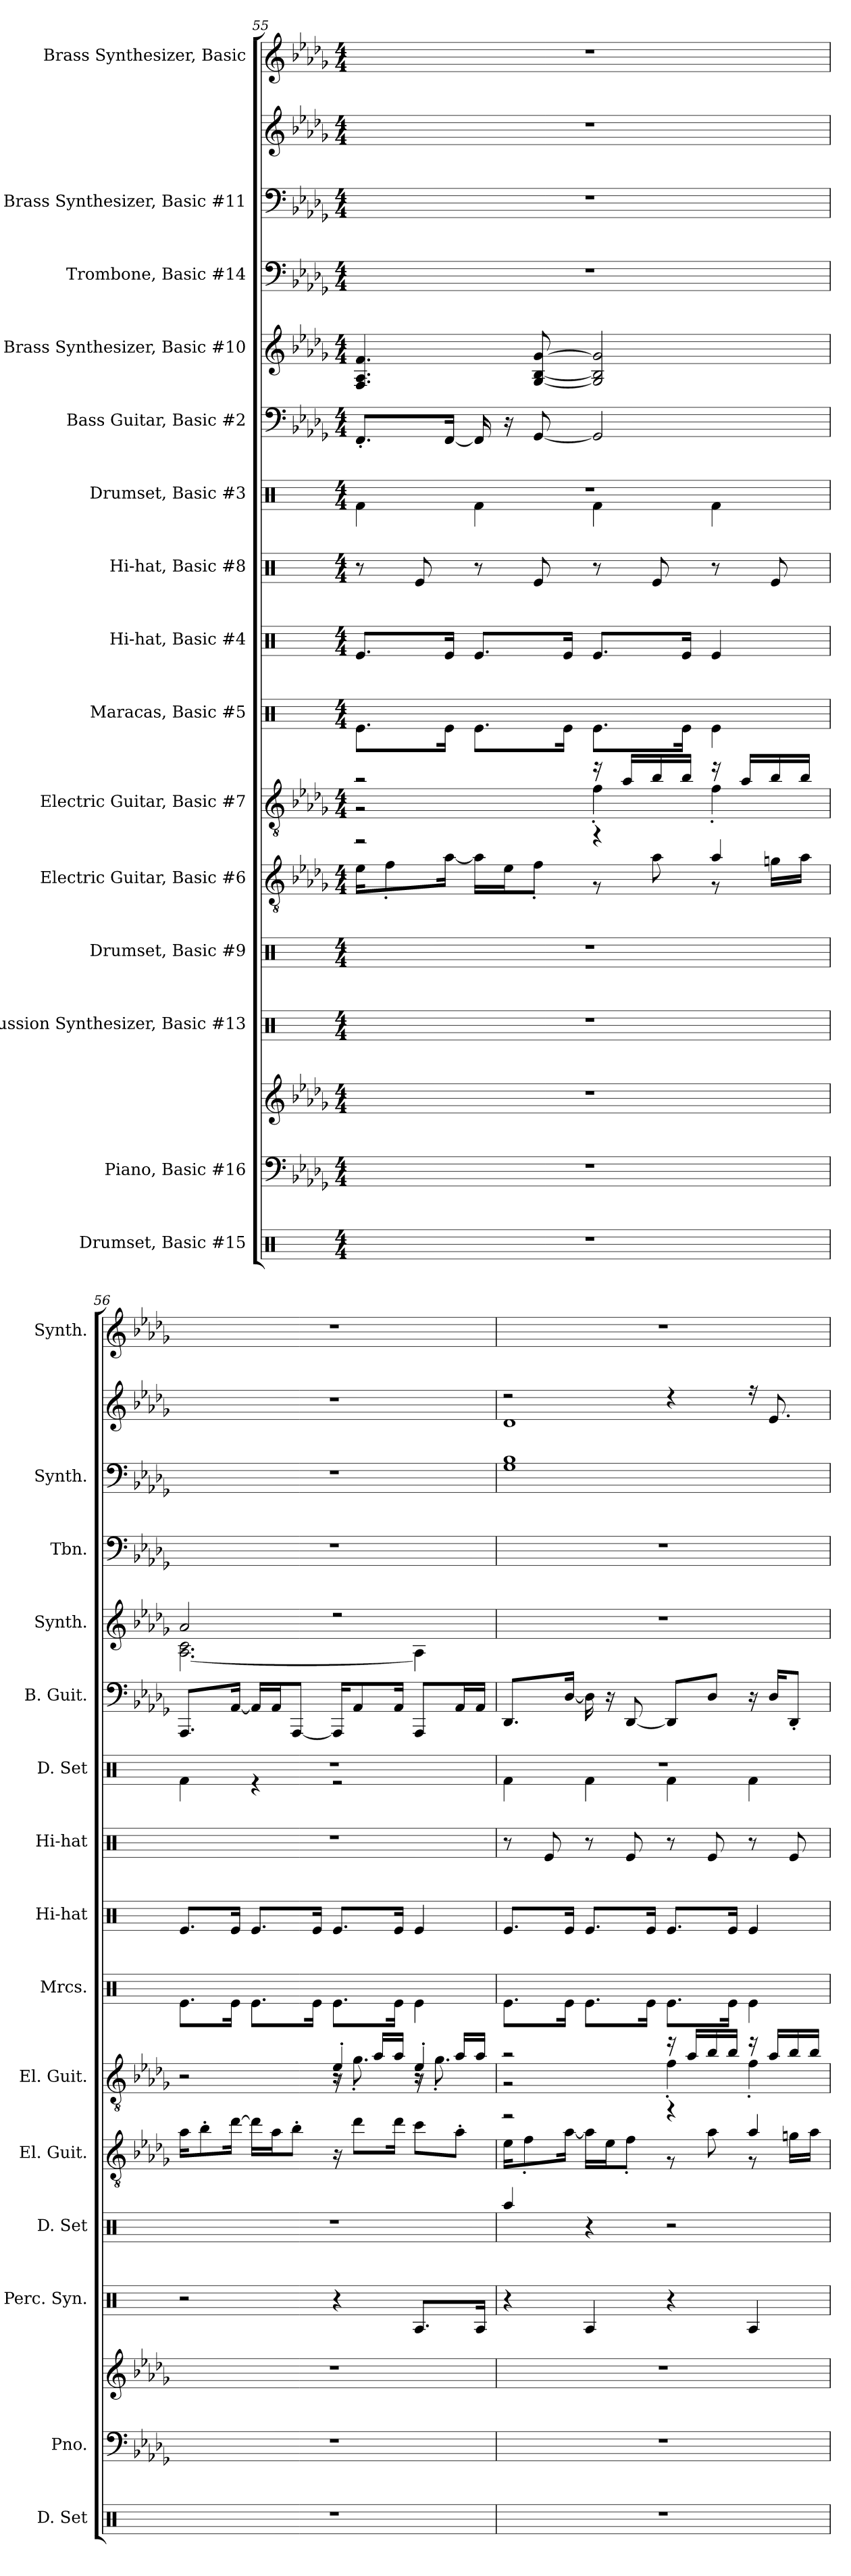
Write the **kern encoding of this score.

**kern	**kern	**kern	**kern	**kern	**kern	**kern	**kern	**kern	**kern	**kern	**kern	**kern	**kern	**kern	**kern	**kern
*part15	*part14	*part14	*part13	*part12	*part11	*part10	*part9	*part8	*part7	*part6	*part5	*part4	*part3	*part2	*part2	*part1
*staff17	*staff16	*staff15	*staff14	*staff13	*staff12	*staff11	*staff10	*staff9	*staff8	*staff7	*staff6	*staff5	*staff4	*staff3	*staff2	*staff1
*I"Drumset, Basic #15	*I"Piano, Basic #16	*	*I"Percussion Synthesizer, Basic #13	*I"Drumset, Basic #9	*I"Electric Guitar, Basic #6	*I"Electric Guitar, Basic #7	*I"Maracas, Basic #5	*I"Hi-hat, Basic #4	*I"Hi-hat, Basic #8	*I"Drumset, Basic #3	*I"Bass Guitar, Basic #2	*I"Brass Synthesizer, Basic #10	*I"Trombone, Basic #14	*I"Brass Synthesizer, Basic #11	*	*I"Brass Synthesizer, Basic
*I'D. Set	*I'Pno.	*	*I'Perc. Syn.	*I'D. Set	*I'El. Guit.	*I'El. Guit.	*I'Mrcs.	*I'Hi-hat	*I'Hi-hat	*I'D. Set	*I'B. Guit.	*I'Synth.	*I'Tbn.	*I'Synth.	*	*I'Synth.
*clefX	*clefF4	*clefG2	*clefX	*clefX	*clefGv2	*clefGv2	*clefX	*clefX	*clefX	*clefX	*clefF4	*clefG2	*clefF4	*clefF4	*clefG2	*clefG2
*	*	*	*	*	*	*	*	*	*	*	*ITrd7c12	*	*	*	*	*
*k[]	*k[b-e-a-d-g-]	*k[b-e-a-d-g-]	*k[]	*k[]	*k[b-e-a-d-g-]	*k[b-e-a-d-g-]	*k[]	*k[]	*k[]	*k[]	*k[b-e-a-d-g-]	*k[b-e-a-d-g-]	*k[b-e-a-d-g-]	*k[b-e-a-d-g-]	*k[b-e-a-d-g-]	*k[b-e-a-d-g-]
*M4/4	*M4/4	*M4/4	*M4/4	*M4/4	*M4/4	*M4/4	*M4/4	*M4/4	*M4/4	*M4/4	*M4/4	*M4/4	*M4/4	*M4/4	*M4/4	*M4/4
=55	=55	=55	=55	=55	=55	=55	=55	=55	=55	=55	=55	=55	=55	=55	=55	=55
*	*	*	*	*	*^	*^	*	*	*	*^	*	*	*	*	*	*
1r	1r	1r	1r	1r	2r	16e-\KL	2r	2r	8.Re\L	8.Re/L	8r	1r	4Rf\	8.FFF'/L	4.F/ 4.A-/ 4.f/	1r	1r	1r	1r
.	.	.	.	.	.	8f'\	.	.	.	.	.	.	.	.	.	.	.	.	.
.	.	.	.	.	.	.	.	.	.	.	8Re/	.	.	.	.	.	.	.	.
.	.	.	.	.	.	[16a-\Jk	.	.	16Re\Jk	16Re/Jk	.	.	.	[16FFF/Jk	.	.	.	.	.
.	.	.	.	.	.	16a-\LL]	.	.	8.Re\L	8.Re/L	8r	.	4Rf\	16FFF/]	.	.	.	.	.
.	.	.	.	.	.	16e-\J	.	.	.	.	.	.	.	16r	.	.	.	.	.
.	.	.	.	.	.	8f'\J	.	.	.	.	8Re/	.	.	[8GGG-/	[8G-/ [8B-/ [8g-/	.	.	.	.
.	.	.	.	.	.	.	.	.	16Re\Jk	16Re/Jk	.	.	.	.	.	.	.	.	.
.	.	.	.	.	4r	8r	16r	4f'\	8.Re\L	8.Re/L	8r	.	4Rf\	2GGG-/]	2G-/] 2B-/] 2g-/]	.	.	.	.
.	.	.	.	.	.	.	16a-/LL	.	.	.	.	.	.	.	.	.	.	.	.
.	.	.	.	.	.	8a-\	16b-/	.	.	.	8Re/	.	.	.	.	.	.	.	.
.	.	.	.	.	.	.	16b-/JJ	.	16Re\Jk	16Re/Jk	.	.	.	.	.	.	.	.	.
.	.	.	.	.	4a-/	8r	16r	4f'\	4Re\	4Re/	8r	.	4Rf\	.	.	.	.	.	.
.	.	.	.	.	.	.	16a-/LL	.	.	.	.	.	.	.	.	.	.	.	.
.	.	.	.	.	.	16gn\LL	16b-/	.	.	.	8Re/	.	.	.	.	.	.	.	.
.	.	.	.	.	.	16a-\JJ	16b-/JJ	.	.	.	.	.	.	.	.	.	.	.	.
*	*	*	*	*	*v	*v	*	*	*	*	*	*	*	*	*	*	*	*	*
!!LO:PB:g=z
=56	=56	=56	=56	=56	=56	=56	=56	=56	=56	=56	=56	=56	=56	=56	=56	=56	=56	=56
*	*	*	*	*	*	*	*^	*	*	*	*	*	*	*^	*	*	*	*
1r	1r	1r	2r	1r	16a-\KL	2r	2r	2r	8.Re\L	8.Re/L	1r	1r	4Rf\	8.AAAA-/L	2a-/	[2.A-\ 2.c\	1r	1r	1r	1r
.	.	.	.	.	8b-'\	.	.	.	.	.	.	.	.	.	.	.	.	.	.	.
.	.	.	.	.	[16dd-\Jk	.	.	.	16Re\Jk	16Re/Jk	.	.	.	[16AAA-/Jk	.	.	.	.	.	.
.	.	.	.	.	16dd-\LL]	.	.	.	8.Re\L	8.Re/L	.	.	4r	16AAA-/LL]	.	.	.	.	.	.
.	.	.	.	.	16a-\J	.	.	.	.	.	.	.	.	16AAA-/J	.	.	.	.	.	.
.	.	.	.	.	8b-'\J	.	.	.	.	.	.	.	.	[8AAAA-/J	.	.	.	.	.	.
.	.	.	.	.	.	.	.	.	16Re\Jk	16Re/Jk	.	.	.	.	.	.	.	.	.	.
.	.	.	4r	.	16r	8r	16r	4e-'/	8.Re\L	8.Re/L	.	.	2r	16AAAA-/KL]	2r	.	.	.	.	.
.	.	.	.	.	8dd-\L	.	8.g-'\	.	.	.	.	.	.	8AAA-/	.	.	.	.	.	.
.	.	.	.	.	.	16a-/LL	.	.	.	.	.	.	.	.	.	.	.	.	.	.
.	.	.	.	.	16dd-\Jk	16a-/JJ	.	.	16Re\Jk	16Re/Jk	.	.	.	16AAA-/Jk	.	.	.	.	.	.
.	.	.	8.RA/L	.	8cc\L	8r	16r	4e-'/	4Re\	4Re/	.	.	.	8AAAA-/L	.	4A-\]	.	.	.	.
.	.	.	.	.	.	.	8.g-'\	.	.	.	.	.	.	.	.	.	.	.	.	.
.	.	.	.	.	8a-'\J	16a-/LL	.	.	.	.	.	.	.	16AAA-/L	.	.	.	.	.	.
.	.	.	16RA/Jk	.	.	16a-/JJ	.	.	.	.	.	.	.	16AAA-/JJ	.	.	.	.	.	.
*	*	*	*	*	*	*	*v	*v	*	*	*	*	*	*	*v	*v	*	*	*	*
=57	=57	=57	=57	=57	=57	=57	=57	=57	=57	=57	=57	=57	=57	=57	=57	=57	=57	=57
*	*	*	*	*	*^	*	*	*	*	*	*	*	*	*	*	*	*^	*
1r	1r	1r	4r	4Raa/	2r	16e-\KL	2r	2r	8.Re\L	8.Re/L	8r	1r	4Rf\	8.DDD-/L	1r	1r	1G- 1B-	2r	1d-	1r
.	.	.	.	.	.	8f'\	.	.	.	.	.	.	.	.	.	.	.	.	.	.
.	.	.	.	.	.	.	.	.	.	.	8Re/	.	.	.	.	.	.	.	.	.
.	.	.	.	.	.	[16a-\Jk	.	.	16Re\Jk	16Re/Jk	.	.	.	[16DD-/Jk	.	.	.	.	.	.
.	.	.	4RA/	4r	.	16a-\LL]	.	.	8.Re\L	8.Re/L	8r	.	4Rf\	16DD-\]	.	.	.	.	.	.
.	.	.	.	.	.	16e-\J	.	.	.	.	.	.	.	16r	.	.	.	.	.	.
.	.	.	.	.	.	8f'\J	.	.	.	.	8Re/	.	.	[8DDD-/	.	.	.	.	.	.
.	.	.	.	.	.	.	.	.	16Re\Jk	16Re/Jk	.	.	.	.	.	.	.	.	.	.
.	.	.	4r	2r	4r	8r	16r	4f'\	8.Re\L	8.Re/L	8r	.	4Rf\	8DDD-/L]	.	.	.	4r	.	.
.	.	.	.	.	.	.	16a-/LL	.	.	.	.	.	.	.	.	.	.	.	.	.
.	.	.	.	.	.	8a-\	16b-/	.	.	.	8Re/	.	.	8DD-/J	.	.	.	.	.	.
.	.	.	.	.	.	.	16b-/JJ	.	16Re\Jk	16Re/Jk	.	.	.	.	.	.	.	.	.	.
.	.	.	4RA/	.	4a-/	8r	16r	4f'\	4Re\	4Re/	8r	.	4Rf\	16r	.	.	.	16r	.	.
.	.	.	.	.	.	.	16a-/LL	.	.	.	.	.	.	16DD-/KL	.	.	.	8.e-/	.	.
.	.	.	.	.	.	16gn\LL	16b-/	.	.	.	8Re/	.	.	8DDD-'/J	.	.	.	.	.	.
.	.	.	.	.	.	16a-\JJ	16b-/JJ	.	.	.	.	.	.	.	.	.	.	.	.	.
*	*	*	*	*	*v	*v	*	*	*	*	*	*v	*v	*	*	*	*	*v	*v	*
*	*	*	*	*	*	*v	*v	*	*	*	*	*	*	*	*	*	*
=	=	=	=	=	=	=	=	=	=	=	=	=	=	=	=	=
*-	*-	*-	*-	*-	*-	*-	*-	*-	*-	*-	*-	*-	*-	*-	*-	*-
